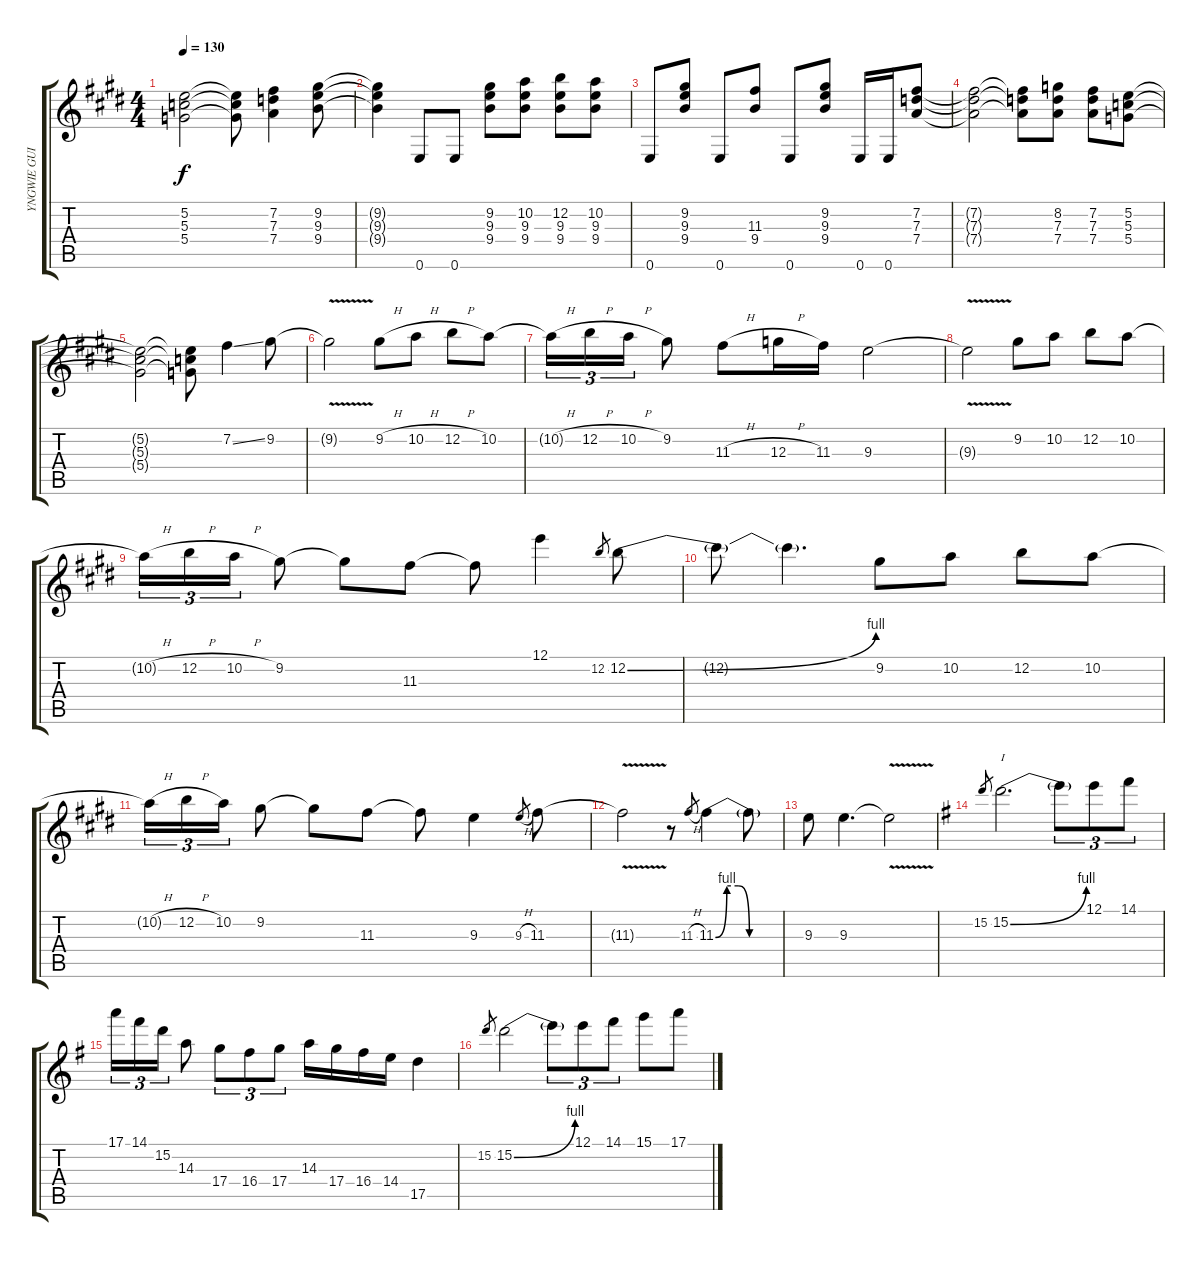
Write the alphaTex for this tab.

\track ("YNGWIE GUITAR 2" "YNGWIE GUI") {instrument overdrivenguitar}
\staff {score tabs}
\tuning (E4 B3 G3 D3 A2 E2) {hide}
\ts (4 4)
\tempo 130
\clef g2
\ks e
(5.2{t} 5.3{t} 5.4{t}).2{dy f} (5.2{t} 5.3{t} 5.4{t}).8 (7.2 7.3 7.4).4 (9.2 9.3 9.4).8 |
(9.2{t} 9.3{t} 9.4{t}).4 0.6.8 0.6.8 (9.2 9.3 9.4).8 (10.2 9.3 9.4).8 (12.2 9.3 9.4).8 (10.2 9.3 9.4).8 |
0.6.8 (9.2 9.3 9.4).8 0.6.8 (11.3 9.4).8 0.6.8 (9.2 9.3 9.4).8 0.6.16 0.6.16 (7.2 7.3 7.4).8 |
(7.2{t} 7.3{t} 7.4{t}).2 (7.2{t} 7.3{t} 7.4{t}).8 (8.2 7.3 7.4).8 (7.2 7.3 7.4).8 (5.2 5.3 5.4).8 |
(5.2{t} 5.3{t} 5.4{t}).2 (5.2{t} 5.3{t} 5.4{t}).8 7.2{ss}.4 9.2.8 |
9.2{v t}.2 9.2{h}.8 10.2{h}.8 12.2{h}.8 10.2.8 |
10.2{h t}.16{tu (3 2)} 12.2{h}.16{tu (3 2)} 10.2{h}.16{tu (3 2)} 9.2.8 11.3{h}.8 12.3{h}.16 11.3.16 9.3.2 |
9.3{v t}.2 9.2.8 10.2.8 12.2.8 10.2.8 |
10.2{h t}.16{tu (3 2)} 12.2{h}.16{tu (3 2)} 10.2{h}.16{tu (3 2)} 9.2.8 9.2{t}.8 11.3.8 11.3{t}.8 12.1.4 12.2.8{gr} 12.2{be (bend 0 0 60 4)}.8 |
12.2{t}.8 12.2{t}.4{d} 9.2.8 10.2.8 12.2.8 10.2.8 |
10.2{h t}.16{tu (3 2)} 12.2{h}.16{tu (3 2)} 10.2.16{tu (3 2)} 9.2.8 9.2{t}.8 11.3.8 11.3{t}.8 9.3.4 9.3{h}.8{gr} 11.3.8 |
11.3{v t}.2 r.8 11.3{h}.8{gr} 11.3{be (custom 0 0 10 4 20 4 30 0 60 0)}.4 11.3{t}.8 |
9.3.8 9.3.4{d} 9.3{v t}.2 |
\ks eminor
15.2.8{gr} 15.2{be (bend 0 0 60 4)}.2{d txt "I"} 15.2{t}.8{tu (3 2)} 12.1.8{tu (3 2)} 14.1.8{tu (3 2)} |
17.1.16{tu (3 2)} 14.1.16{tu (3 2)} 15.2.16{tu (3 2)} 14.3.8 17.4.8{tu (3 2)} 16.4.8{tu (3 2)} 17.4.8{tu (3 2)} 14.3.16 17.4.16 16.4.16 14.4.16 17.5.4 |
15.2.8{gr} 15.2{be (bend 0 0 60 4)}.2 15.2{t}.8{tu (3 2)} 12.1.8{tu (3 2)} 14.1.8{tu (3 2)} 15.1.8 17.1.8
